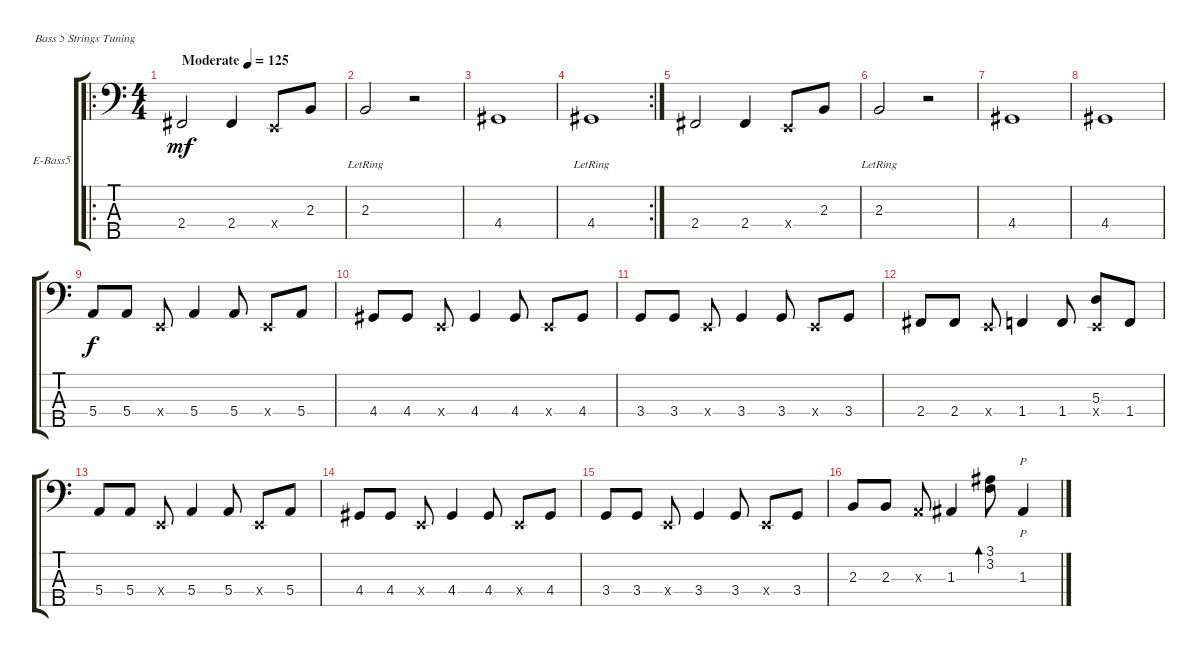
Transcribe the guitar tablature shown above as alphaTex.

\bracketExtendMode groupsimilarinstruments
\firstSystemTrackNameOrientation horizontal
\otherSystemsTrackNameOrientation horizontal
\track ("Electric Bass" "E-Bass5") {instrument electricbassfinger}
\staff {score tabs}
\tuning (G2 D2 A1 E1 B0)
\ro
\ts (4 4)
\beaming (8 2 2 2 2)
\tempo (125 "Moderate")
\clef f4
\scale
0.512
\ks c
2.4.2{dy mf instrument electricbassfinger} 2.4.4 0.4{x}.8 2.3.8 |
\scale
0.244 2.3{lr}.2 r.2 |
\scale
0.244 4.4.1 |
\rc 2
\scale
0.354497 4.4{lr}.1 |
\scale
0.322751 2.4.2 2.4.4 0.4{x}.8 2.3.8 |
\scale
0.322751 2.3{lr}.2 r.2 |
4.4.1 |
4.4.1 |
5.4.8{dy f} 5.4.8 0.4{x}.8 5.4.4 5.4.8 0.4{x}.8 5.4.8 |
4.4.8 4.4.8 0.4{x}.8 4.4.4 4.4.8 0.4{x}.8 4.4.8 |
3.4.8 3.4.8 0.4{x}.8 3.4.4 3.4.8 0.4{x}.8 3.4.8 |
2.4.8 2.4.8 0.4{x}.8 1.4.4 1.4.8 (0.4{x} 5.3).8 1.4.8 |
5.4.8 5.4.8 0.4{x}.8 5.4.4 5.4.8 0.4{x}.8 5.4.8 |
4.4.8 4.4.8 0.4{x}.8 4.4.4 4.4.8 0.4{x}.8 4.4.8 |
3.4.8 3.4.8 0.4{x}.8 3.4.4 3.4.8 0.4{x}.8 3.4.8 |
2.3.8 2.3.8 0.3{x}.8 1.3.4 (3.1 3.2).8{bd 240} 1.3.4{p}
